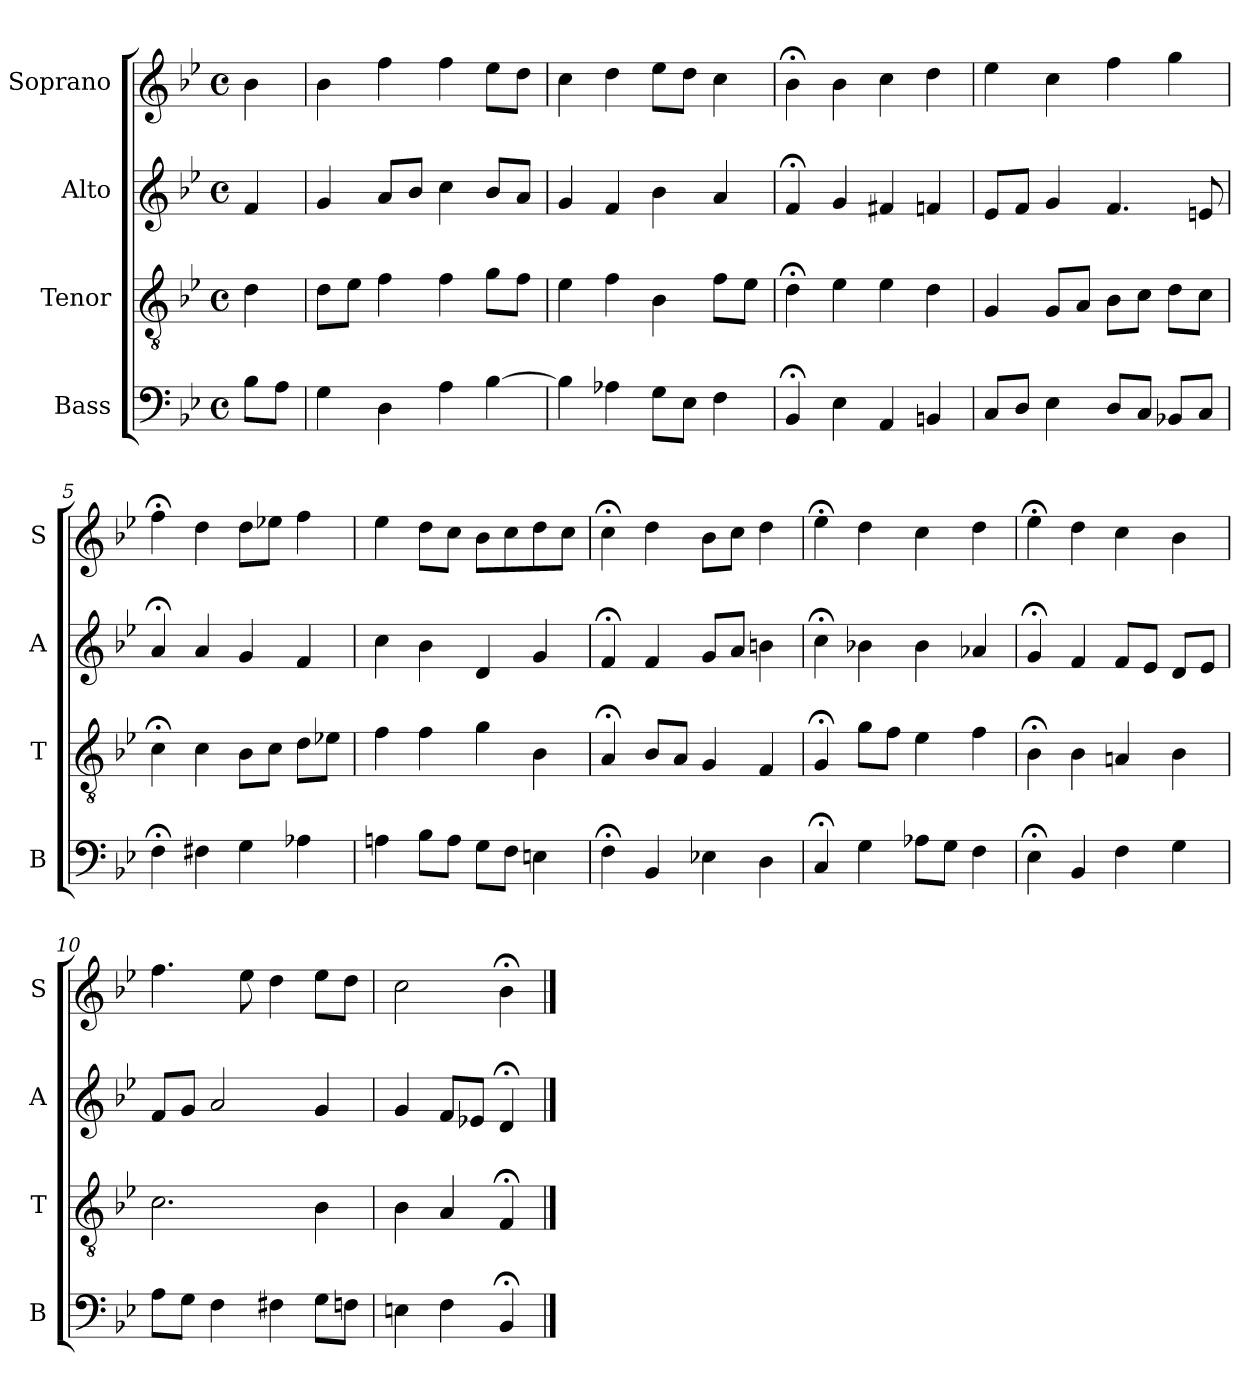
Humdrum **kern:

**kern	**kern	**kern	**kern
*part4	*part3	*part2	*part1
*staff4	*staff3	*staff2	*staff1
*I"Bass	*I"Tenor	*I"Alto	*I"Soprano
*I'B	*I'T	*I'A	*I'S
*clefF4	*clefGv2	*clefG2	*clefG2
*k[b-e-]	*k[b-e-]	*k[b-e-]	*k[b-e-]
*B-:	*B-:	*B-:	*B-:
*M4/4	*M4/4	*M4/4	*M4/4
*met(c)	*met(c)	*met(c)	*met(c)
*MM100	*MM100	*MM100	*MM100
=	=	=	=
8B-L	4d	4f	4b-
8AJ	.	.	.
=1	=1	=1	=1
4G	8dL	4g	4b-
.	8e-J	.	.
4D	4f	8aL	4ff
.	.	8b-J	.
4A	4f	4cc	4ff
[4B-	8gL	8b-L	8ee-L
.	8fJ	8aJ	8ddJ
=2	=2	=2	=2
4B-]	4e-	4g	4cc
4A-Xi	4fi	4fi	4ddi
8GL	4B-	4b-	8ee-L
8E-J	.	.	8ddJ
4F	8fL	4a	4cc
.	8e-J	.	.
=3	=3	=3	=3
4BB-;<	4d;<	4f;<	4b-;<
4E-	4e-	4g	4b-
4AA	4e-	4f#X	4cc
4BBn	4d	4fn	4dd
=4	=4	=4	=4
8CL	4G	8e-L	4ee-
8DJ	.	8fJ	.
4E-	8GL	4g	4cc
.	8AJ	.	.
8DL	8B-L	4.f	4ff
8CJ	8cJ	.	.
8BB-XL	8dL	.	4gg
8CJ	8cJ	8en	.
=5	=5	=5	=5
4F;<	4c;<	4a;<	4ff;<
4F#X	4c	4a	4dd
4G	8B-L	4g	8ddL
.	8cJ	.	8ee-XJ
4A-Xi	8diL	4fi	4ffi
.	8e-XJ	.	.
=6	=6	=6	=6
4An	4f	4cc	4ee-
8B-L	4f	4b-	8ddL
8AJ	.	.	8ccJ
8GL	4g	4d	8b-L
8FJ	.	.	8cc
4En	4B-	4g	8dd
.	.	.	8ccJ
=7	=7	=7	=7
4F;<	4A;<	4f;<	4cc;<
4BB-	8B-L	4f	4dd
.	8AJ	.	.
4E-X	4G	8gL	8b-L
.	.	8aJ	8ccJ
4D	4F	4bn	4dd
=8	=8	=8	=8
4C;<	4G;<	4cc;<	4ee-;<
4G	8gL	4b-X	4dd
.	8fJ	.	.
8A-XL	4e-	4b-	4cc
8GJ	.	.	.
4F	4f	4a-X	4dd
=9	=9	=9	=9
4E-;<	4B-;<	4g;<	4ee-;<
4BB-	4B-	4f	4dd
4F	4An	8fL	4cc
.	.	8e-J	.
4G	4B-	8dL	4b-
.	.	8e-J	.
=10	=10	=10	=10
8AL	2.c	8fL	4.ff
8GJ	.	8gJ	.
4F	.	2a	.
.	.	.	8ee-
4F#X	.	.	4dd
8GL	4B-	4g	8ee-L
8FnJ	.	.	8ddJ
=11	=11	=11	=11
4En	4B-	4g	2cc
4F	4A	8fL	.
.	.	8e-XJ	.
4BB-;<	4F;<	4d;<	4b-;<
==	==	==	==
*-	*-	*-	*-
